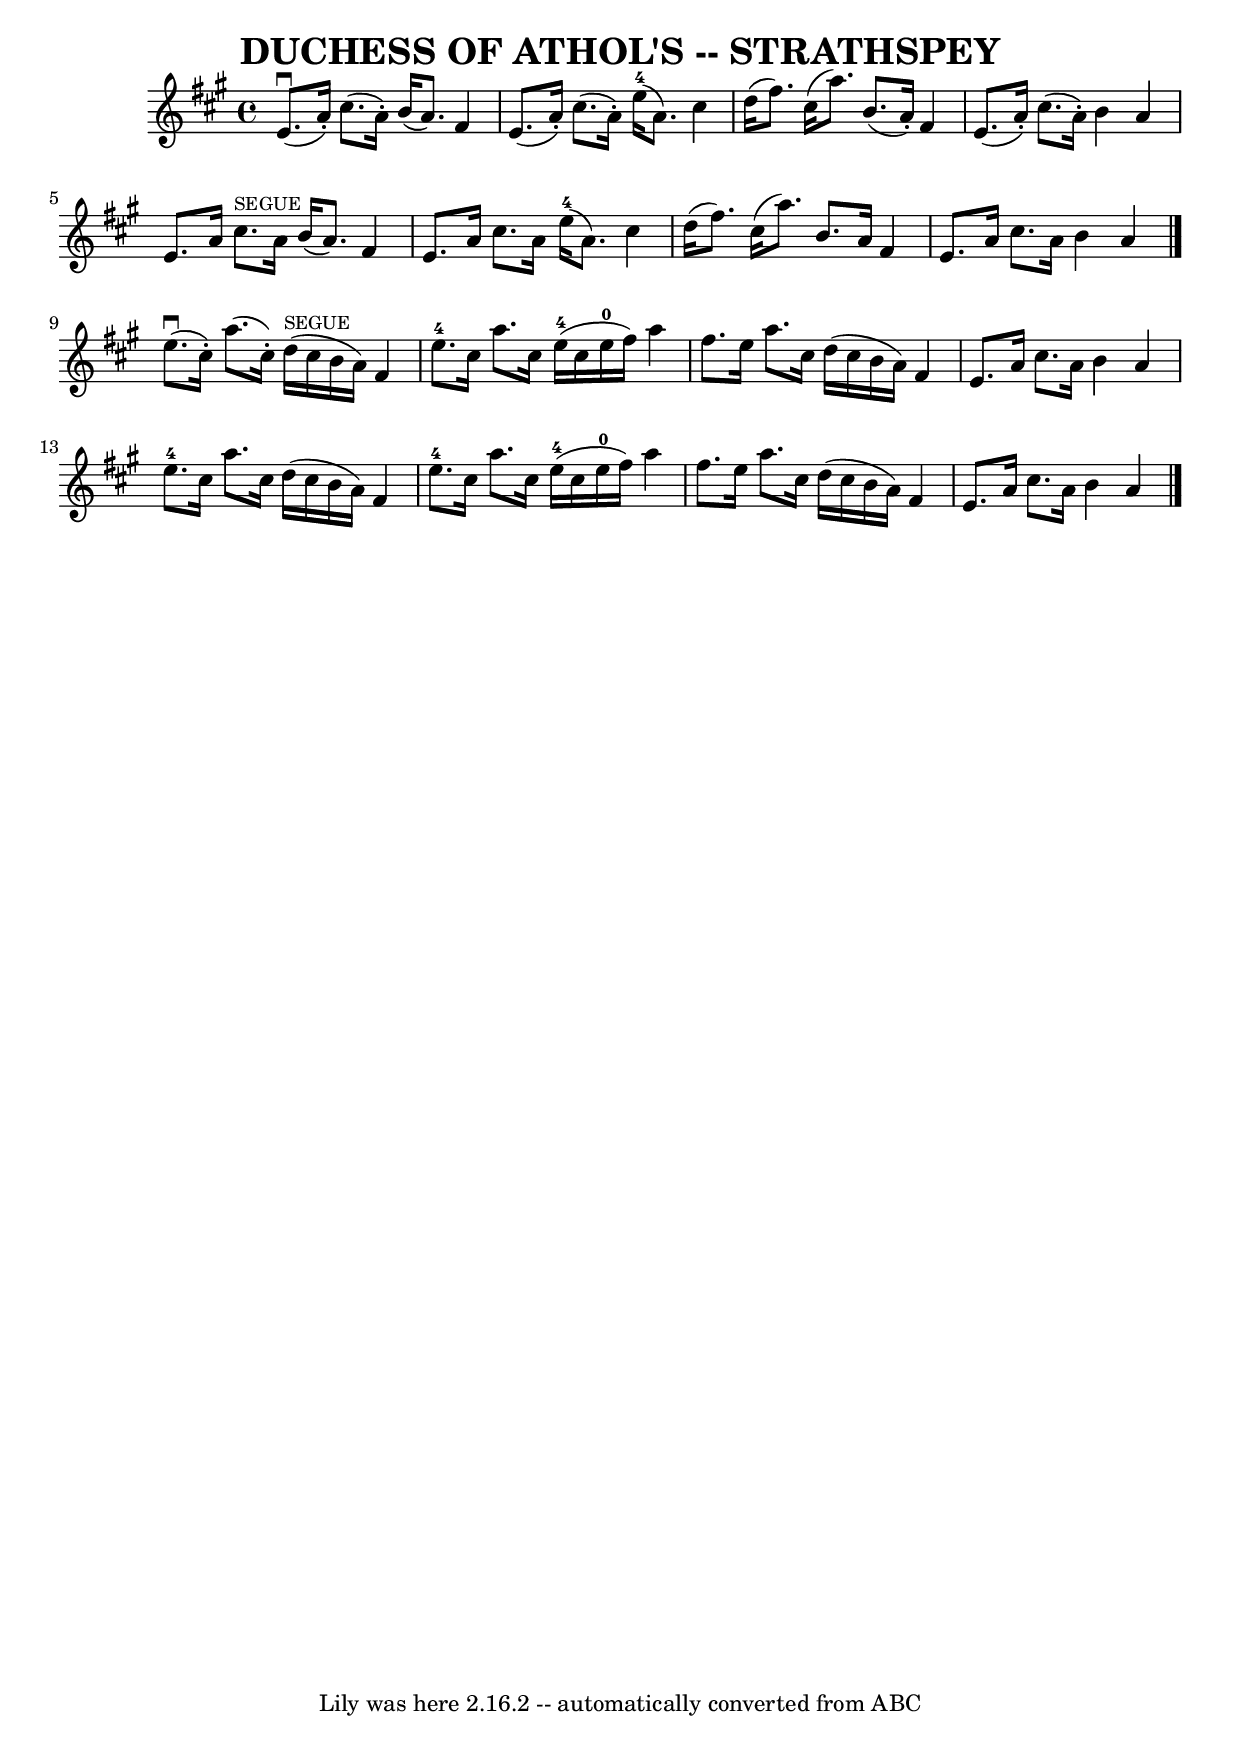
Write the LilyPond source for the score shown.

\version "2.16.2"
\include "Mammoth.ily"
\header {
	%% book = "Ryan's Mammoth Collection of Fiddle Tunes"
	composer = ""
	crossRefNumber = "1"
	footnotes = ""
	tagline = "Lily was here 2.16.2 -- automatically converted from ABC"
	title = "DUCHESS OF ATHOL'S -- STRATHSPEY"
}
voicedefault =  {


 \override Staff.TimeSignature #'style = #'C
 \time 4/4 
\key a \major e'8. (^\downbow a'16 -.) cis''8. (a'16 -. 
-) b'16 (a'8.) fis'4    |
 e'8. (a'16 -.) cis''8. (
a'16 -.) e''16-4(a'8.) cis''4    |
 d''16 (
fis''8.) cis''16 (a''8.) b'8. (a'16 -.) fis'4    |
   
e'8. (a'16 -.) cis''8. (a'16 -.) b'4 a'4    |
 e'8.  
 a'16 cis''8.^\segue a'16 b'16 (a'8.) fis'4    |
   
e'8. a'16 cis''8. a'16 e''16-4(a'8.) cis''4    
|
 d''16 (fis''8.) cis''16 (a''8.) b'8. a'16    
fis'4    |
 e'8. a'16 cis''8. a'16 b'4 a'4    \bar "|."  
 e''8. (^\downbow cis''16 -.) a''8. (cis''16 -.) d''16 
^\segue(cis''16 b'16 a'16) fis'4    |
 e''8.-4   
cis''16 a''8. cis''16 e''16-4(cis''16 e''16-0 fis''16  
-) a''4    |
 fis''8. e''16 a''8. cis''16 d''16 (
cis''16 b'16 a'16) fis'4    |
 e'8. a'16 cis''8.    
a'16 b'4 a'4    |
 e''8.-4 cis''16 a''8. cis''16   
 d''16 (cis''16 b'16 a'16) fis'4    |
 e''8.-4   
cis''16 a''8. cis''16 e''16-4(cis''16 e''16-0 fis''16  
-) a''4    |
 fis''8. e''16 a''8. cis''16 d''16 (
cis''16 b'16 a'16) fis'4    |
 e'8. a'16 cis''8.    
a'16 b'4 a'4    \bar "|."   
}

\score{
    <<

	\context Staff="default"
	{
	    \voicedefault 
	}

    >>
	\layout {
	}
	\midi {}
}
